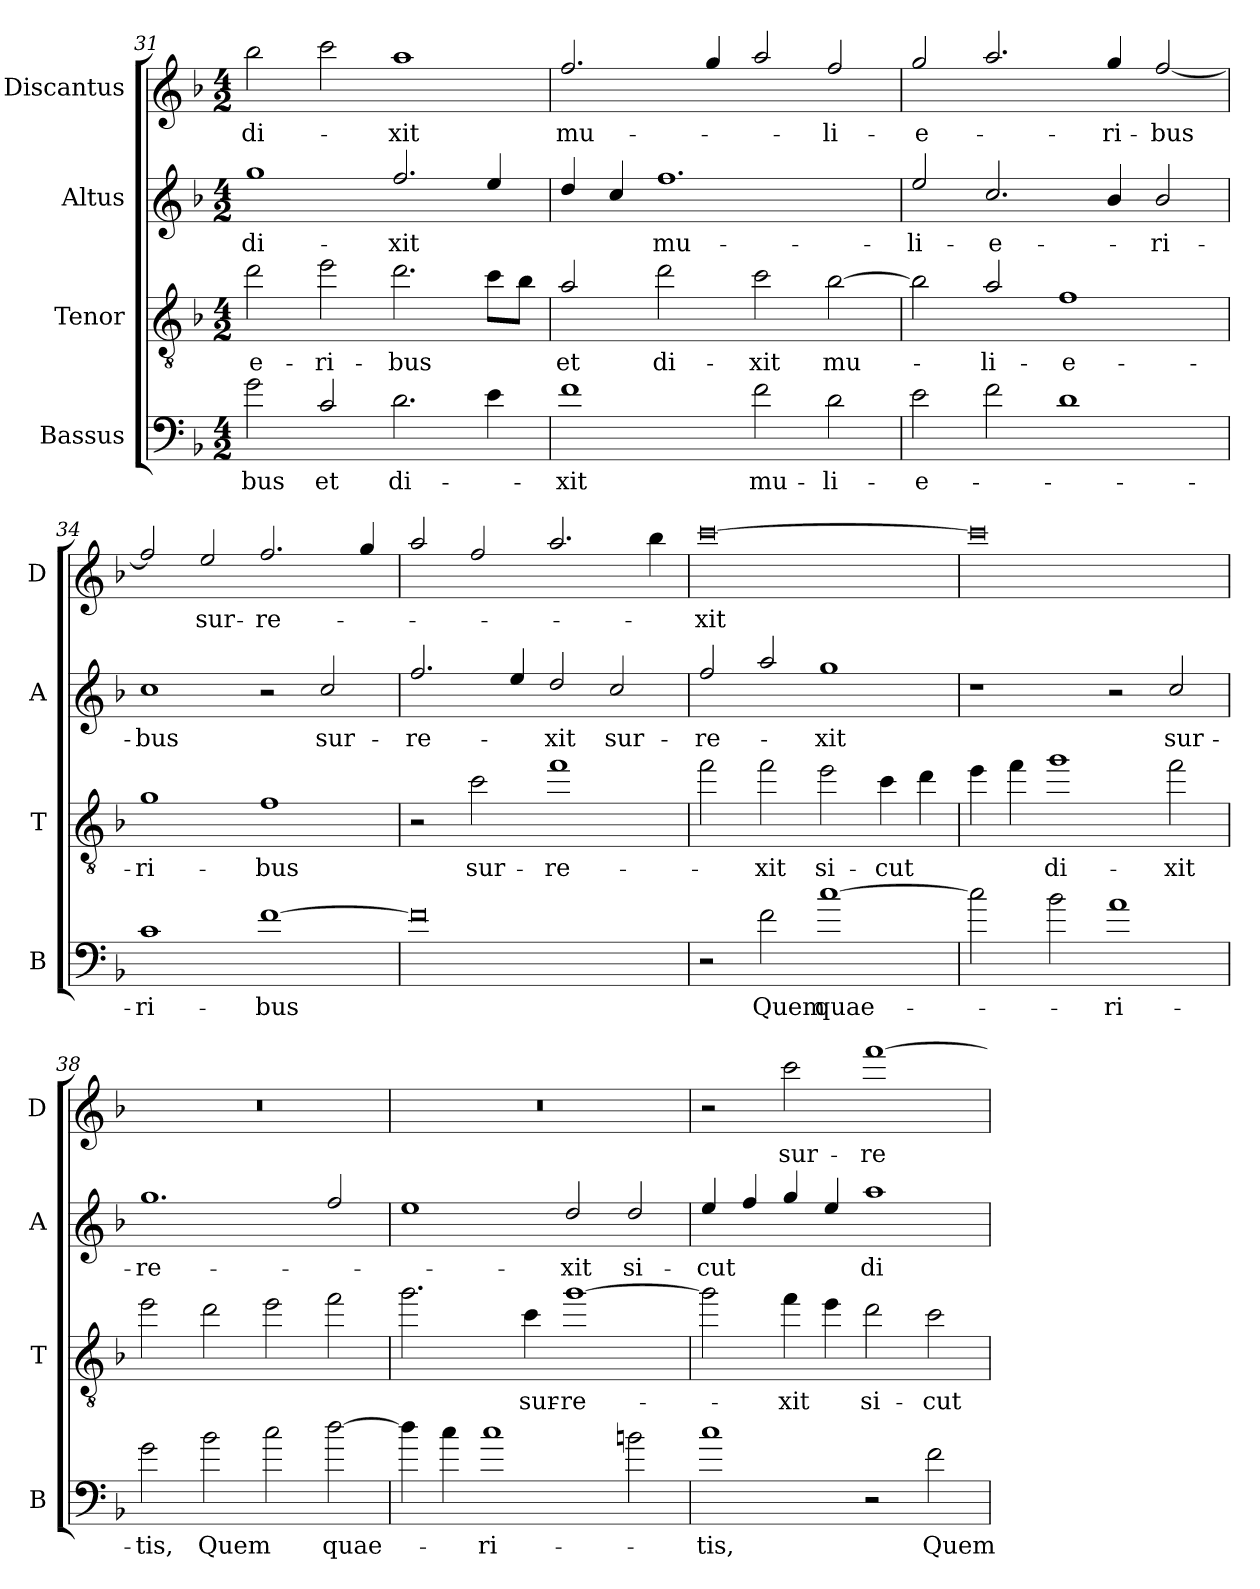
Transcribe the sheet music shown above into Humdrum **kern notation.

**kern	**text	**kern	**text	**kern	**text	**kern	**text
*part4	*part4	*part3	*part3	*part2	*part2	*part1	*part1
*staff4	*staff4	*staff3	*staff3	*staff2	*staff2	*staff1	*staff1
*I"Bassus	*	*I"Tenor	*	*I"Altus	*	*I"Discantus	*
*I'B	*	*I'T	*	*I'A	*	*I'D	*
*clefF4	*	*clefGv2	*	*clefG2	*	*clefG2	*
*ITrd7c12	*	*ITrd7c12	*	*ITrd7c12	*	*ITrd7c12	*
*k[b-]	*	*k[b-]	*	*k[b-]	*	*k[b-]	*
*F:	*	*F:	*	*F:	*	*F:	*
*M4/2	*	*M4/2	*	*M4/2	*	*M4/2	*
=31	=31	=31	=31	=31	=31	=31	=31
!	!LO:LY:b	!	!LO:LY:b	!	!LO:LY:b	!	!LO:LY:b
2G\	-bus	2d\	-e-	1g	di-	2b-\	di-
!	!LO:LY:b	!	!LO:LY:b	!	!	!	!
2C/	et	2e\	-ri-	.	.	2cc\	.
!	!LO:LY:b	!	!LO:LY:b	!	!LO:LY:b	!	!LO:LY:b
2.D\	di-	2.d\	-bus	2.f/	-xit	1a	-xit
4E\	.	8c\L	.	4e/	.	.	.
.	.	8B-\J	.	.	.	.	.
=32	=32	=32	=32	=32	=32	=32	=32
!	!LO:LY:b	!	!LO:LY:b	!	!	!	!LO:LY:b
1F	-xit	2A/	et	4d/	.	2.f/	mu-
.	.	.	.	4c/	.	.	.
!	!	!	!LO:LY:b	!	!LO:LY:b	!	!
.	.	2d\	di-	1.f	mu-	.	.
.	.	.	.	.	.	4g/	.
!	!LO:LY:b	!	!LO:LY:b	!	!	!	!
2F\	mu-	2c\	-xit	.	.	2a/	.
!	!LO:LY:b	!	!LO:LY:b	!	!	!	!LO:LY:b
2D\	-li-	[2B-\	mu-	.	.	2f/	-li-
!!LO:LB:g=z
=33	=33	=33	=33	=33	=33	=33	=33
!	!LO:LY:b	!	!	!	!LO:LY:b	!	!LO:LY:b
2E\	-e-	2B-\]	.	2e/	-li-	2g/	-e-
!	!	!	!LO:LY:b	!	!LO:LY:b	!	!
2F\	.	2A/	-li-	2.c/	-e-	2.a/	.
!	!	!	!LO:LY:b	!	!	!	!
1D	.	1F	-e-	.	.	.	.
!	!	!	!	!	!	!	!LO:LY:b
.	.	.	.	4B-/	.	4g/	-ri-
!	!	!	!	!	!LO:LY:b	!	!LO:LY:b
.	.	.	.	2B-/	-ri-	[2f/	-bus
=34	=34	=34	=34	=34	=34	=34	=34
!	!LO:LY:b	!	!LO:LY:b	!	!LO:LY:b	!	!
1C	-ri-	1G	-ri-	1c	-bus	2f/]	.
!	!	!	!	!	!	!	!LO:LY:b
.	.	.	.	.	.	2e/	sur-
!	!LO:LY:b	!	!LO:LY:b	!	!	!	!LO:LY:b
[1F	-bus	1F	-bus	2r	.	2.f/	-re-
!	!	!	!	!	!LO:LY:b	!	!
.	.	.	.	2c/	sur-	.	.
.	.	.	.	.	.	4g/	.
=35	=35	=35	=35	=35	=35	=35	=35
!	!	!	!	!	!LO:LY:b	!	!
0F]	.	2r	.	2.f/	-re-	2a/	.
!	!	!	!LO:LY:b	!	!	!	!
.	.	2c\	sur-	.	.	2f/	.
.	.	.	.	4e/	.	.	.
!	!	!	!LO:LY:b	!	!LO:LY:b	!	!
.	.	1f	-re-	2d/	-xit	2.a/	.
!	!	!	!	!	!LO:LY:b	!	!
.	.	.	.	2c/	sur-	.	.
.	.	.	.	.	.	4b-\	.
=36	=36	=36	=36	=36	=36	=36	=36
!	!	!	!	!	!LO:LY:b	!	!LO:LY:b
2r	.	2f\	.	2f/	-re-	[0cc	-xit
!	!LO:LY:b	!	!LO:LY:b	!	!	!	!
2F\	Quem	2f\	-xit	2a/	.	.	.
!	!LO:LY:b	!	!LO:LY:b	!	!LO:LY:b	!	!
[1c	quae-	2e\	si-	1g	-xit	.	.
!	!	!	!LO:LY:b	!	!	!	!
.	.	4c\	-cut	.	.	.	.
.	.	4d\	.	.	.	.	.
!!LO:PB:g=z
=37	=37	=37	=37	=37	=37	=37	=37
2c\]	.	4e\	.	1r	.	0cc]	.
.	.	4f\	.	.	.	.	.
!	!	!	!LO:LY:b	!	!	!	!
2B-\	.	1g	di-	.	.	.	.
!	!LO:LY:b	!	!	!	!	!	!
1A	-ri-	.	.	2r	.	.	.
!	!	!	!LO:LY:b	!	!LO:LY:b	!	!
.	.	2f\	-xit	2c/	sur-	.	.
=38	=38	=38	=38	=38	=38	=38	=38
!	!LO:LY:b	!	!	!	!LO:LY:b	!	!
2G\	-tis,	2e\	.	1.g	-re-	0r	.
!	!LO:LY:b	!	!	!	!	!	!
2B-\	Quem	2d\	.	.	.	.	.
2c\	.	2e\	.	.	.	.	.
!	!LO:LY:b	!	!	!	!	!	!
[2d\	quae-	2f\	.	2f/	.	.	.
=39	=39	=39	=39	=39	=39	=39	=39
4d\]	.	2.g\	.	1e	.	0r	.
4c\	.	.	.	.	.	.	.
!	!LO:LY:b	!	!	!	!	!	!
1c	-ri-	.	.	.	.	.	.
!	!	!	!LO:LY:b	!	!	!	!
.	.	4c\	sur-	.	.	.	.
!	!	!	!LO:LY:b	!	!LO:LY:b	!	!
.	.	[1g	-re-	2d/	-xit	.	.
!	!	!	!	!	!LO:LY:b	!	!
2Bn\	.	.	.	2d/	si-	.	.
=40	=40	=40	=40	=40	=40	=40	=40
!	!LO:LY:b	!	!	!	!LO:LY:b	!	!
1c	-tis,	2g\]	.	4e/	-cut	2r	.
.	.	.	.	4f/	.	.	.
!	!	!	!LO:LY:b	!	!	!	!LO:LY:b
.	.	4f\	-xit	4g/	.	2cc\	sur-
.	.	4e\	.	4e/	.	.	.
!	!	!	!LO:LY:b	!	!LO:LY:b	!	!LO:LY:b
2r	.	2d\	si-	1a	di-	[1ff	-re-
!	!LO:LY:b	!	!LO:LY:b	!	!	!	!
2F\	Quem	2c\	-cut	.	.	.	.
=	=	=	=	=	=	=	=
*-	*-	*-	*-	*-	*-	*-	*-
